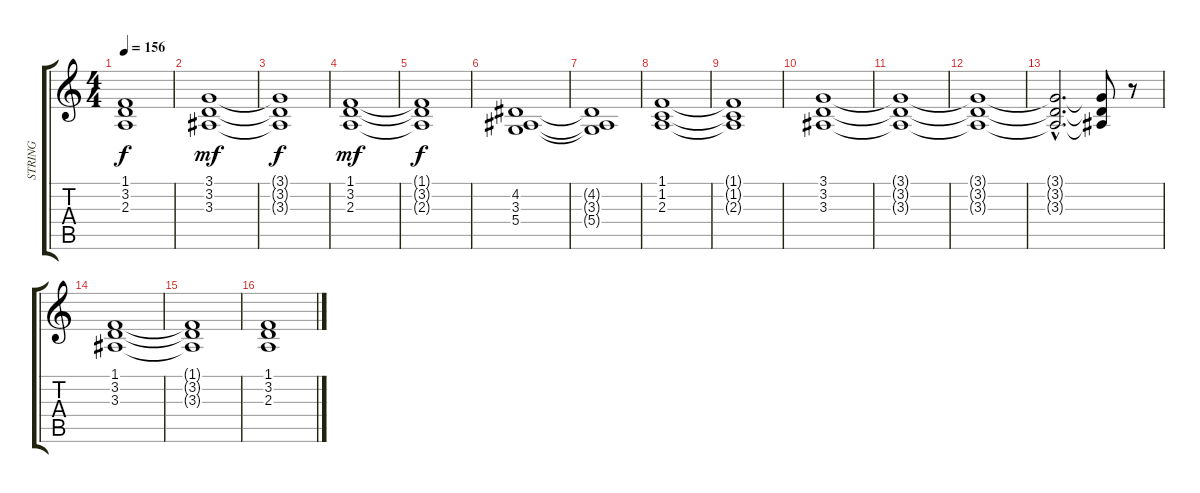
\track ("STRING" "STRING") {instrument stringensemble1}
\staff {score tabs}
\tuning (E4 B3 G3 D3 A2 E2) {hide}
\ts (4 4)
\tempo 156
\clef g2
\ks c
(1.1{t} 3.2{t} 2.3{t}).1{dy f} |
(3.1 3.2 3.3).1{dy mf} |
(3.1{t} 3.2{t} 3.3{t}).1{dy f} |
(1.1 3.2 2.3).1{dy mf} |
(1.1{t} 3.2{t} 2.3{t}).1{dy f} |
(4.2 3.3 5.4).1 |
(4.2{t} 3.3{t} 5.4{t}).1 |
(1.1 1.2 2.3).1 |
(1.1{t} 1.2{t} 2.3{t}).1 |
(3.1 3.2 3.3).1 |
(3.1{t} 3.2{t} 3.3{t}).1 |
(3.1{t} 3.2{t} 3.3{t}).1 |
(3.1{hac t} 3.2{hac t} 3.3{hac t}).2{d} (3.1{t} 3.2{t} 3.3{t}).8 r.8 |
(1.1 3.2 3.3).1{volume 9} |
(1.1{t} 3.2{t} 3.3{t}).1 |
(1.1 3.2 2.3).1
